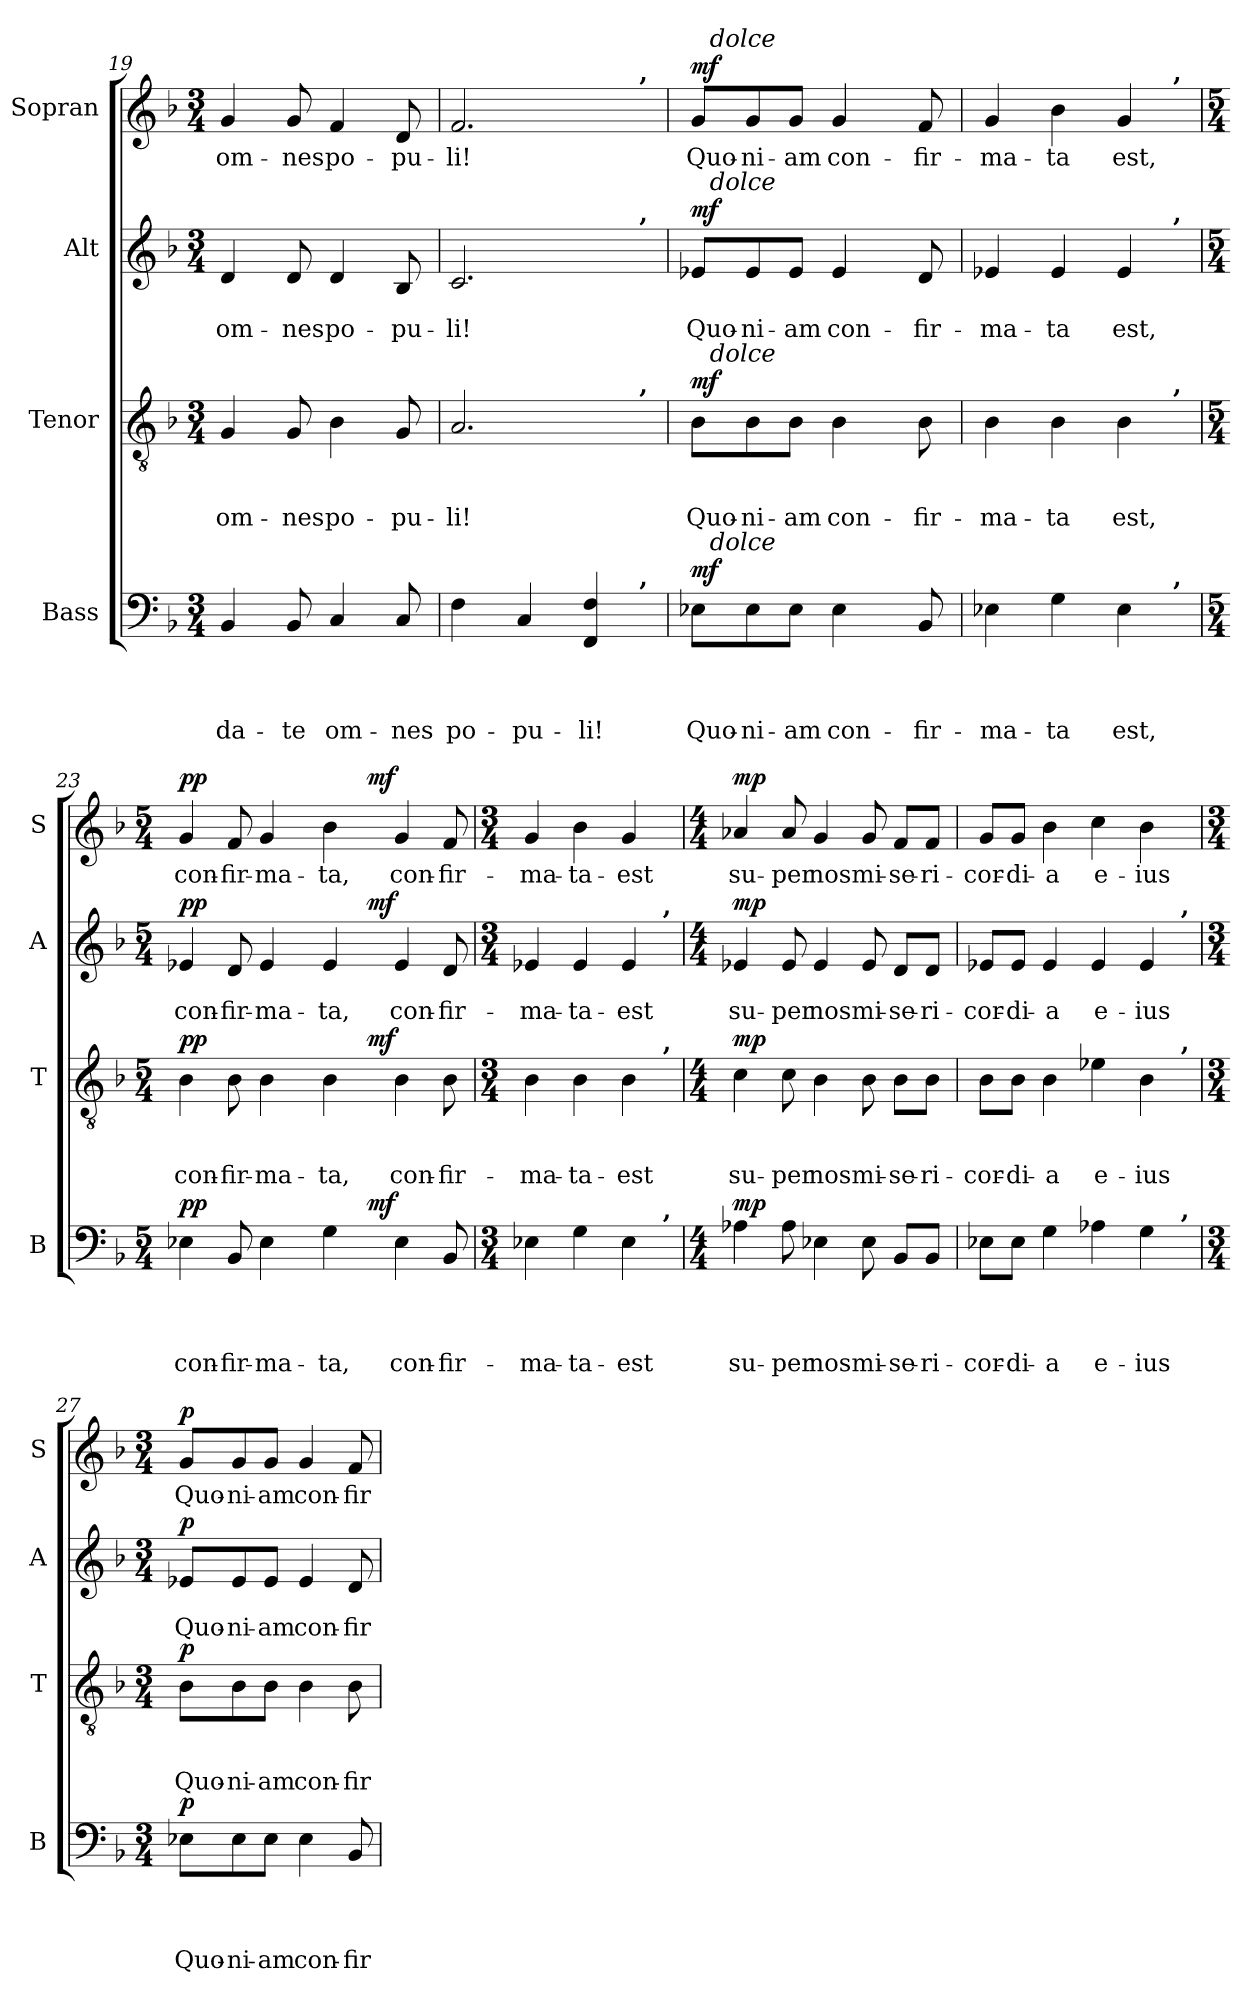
**kern	**text	**text	**text	**text	**dynam	**kern	**text	**text	**text	**dynam	**kern	**text	**text	**dynam	**kern	**text	**dynam
*part4	*part4	*part4	*part4	*part4	*part4	*part3	*part3	*part3	*part3	*part3	*part2	*part2	*part2	*part2	*part1	*part1	*part1
*staff4	*staff4	*staff4	*staff4	*staff4	*staff4	*staff3	*staff3	*staff3	*staff3	*staff3	*staff2	*staff2	*staff2	*staff2	*staff1	*staff1	*staff1
*I"Bass	*	*	*	*	*	*I"Tenor	*	*	*	*	*I"Alt	*	*	*	*I"Sopran	*	*
*I'B	*	*	*	*	*	*I'T	*	*	*	*	*I'A	*	*	*	*I'S	*	*
*clefF4	*	*	*	*	*	*clefGv2	*	*	*	*	*clefG2	*	*	*	*clefG2	*	*
*k[b-]	*	*	*	*	*	*k[b-]	*	*	*	*	*k[b-]	*	*	*	*k[b-]	*	*
*F:	*	*	*	*	*	*F:	*	*	*	*	*F:	*	*	*	*F:	*	*
*M3/4	*	*	*	*	*	*M3/4	*	*	*	*	*M3/4	*	*	*	*M3/4	*	*
=19	=19	=19	=19	=19	=19	=19	=19	=19	=19	=19	=19	=19	=19	=19	=19	=19	=19
!	!	!	!	!LO:LY:b	!	!	!	!	!LO:LY:b	!	!	!	!LO:LY:b	!	!	!LO:LY:b	!
4BB-/	.	.	.	-da-	.	4G/	.	.	om-	.	4d/	.	om-	.	4g/	om-	.
!	!	!	!	!LO:LY:b	!	!	!	!	!LO:LY:b	!	!	!	!LO:LY:b	!	!	!LO:LY:b	!
8BB-/	.	.	.	-te	.	8G/	.	.	-nes	.	8d/	.	-nes	.	8g/	-nes	.
!	!	!	!	!LO:LY:b	!	!	!	!	!LO:LY:b	!	!	!	!LO:LY:b	!	!	!LO:LY:b	!
4C/	.	.	.	om-	.	4B-\	.	.	po-	.	4d/	.	po-	.	4f/	po-	.
!	!	!	!	!LO:LY:b	!	!	!	!	!LO:LY:b	!	!	!	!LO:LY:b	!	!	!LO:LY:b	!
8C/	.	.	.	-nes	.	8G/	.	.	-pu-	.	8B-/	.	-pu-	.	8d/	-pu-	.
=20	=20	=20	=20	=20	=20	=20	=20	=20	=20	=20	=20	=20	=20	=20	=20	=20	=20
!	!	!	!	!LO:LY:b	!	!	!	!	!LO:LY:b	!	!	!	!LO:LY:b	!	!	!LO:LY:b	!
*^	*	*	*	*	*	*^	*	*	*	*	*^	*	*	*	*^	*	*
4F\	2ryy	.	.	.	po-	.	2.A/	2ryy	.	.	-li!	.	2.c/	2ryy	.	-li!	.	2.f/	2ryy	-li!	.
!	!	!	!	!	!LO:LY:b	!	!	!	!	!	!	!	!	!	!	!	!	!	!	!	!
4C/	.	.	.	.	-pu-	.	.	.	.	.	.	.	.	.	.	.	.	.	.	.	.
!	!	!	!	!	!LO:LY:b	!	!	!	!	!	!	!	!	!	!	!	!	!	!	!	!
4FF/ 4F/	8.ryy	.	.	.	-li!	.	.	8.ryy	.	.	.	.	.	8.ryy	.	.	.	.	8.ryy	.	.
!	!	!	!	!	!	!	!	!	!	!	!	!	!	!	!	!	!	!	!LO:TX:a:B:t=,	!	!
!	!	!	!	!	!	!	!	!	!	!	!	!	!	!LO:TX:a:B:t=,	!	!	!	!	!	!	!
!	!	!	!	!	!	!	!	!LO:TX:a:B:t=,	!	!	!	!	!	!	!	!	!	!	!	!	!
!	!LO:TX:a:B:t=,	!	!	!	!	!	!	!	!	!	!	!	!	!	!	!	!	!	!	!	!
.	16ryy	.	.	.	.	.	.	16ryy	.	.	.	.	.	16ryy	.	.	.	.	16ryy	.	.
!!LO:PB:g=z	!!
=21	=21	=21	=21	=21	=21	=21	=21	=21	=21	=21	=21	=21	=21	=21	=21	=21	=21	=21	=21	=21	=21
!	!	!	!	!	!LO:LY:b	!LO:DY:a	!	!	!	!	!LO:LY:b	!LO:DY:a	!	!	!	!LO:LY:b	!LO:DY:a	!	!	!LO:LY:b	!LO:DY:a
8E-X\L	32ryy	.	.	.	Quo-	mf	8B-\L	32ryy	.	.	Quo-	mf	8e-X/L	32ryy	.	Quo-	mf	8g/L	32ryy	Quo-	mf
!	!	!	!	!	!	!	!	!	!	!	!	!	!	!	!	!	!	!	!LO:TX:a:i:t=dolce	!	!
!	!	!	!	!	!	!	!	!	!	!	!	!	!	!LO:TX:a:i:t=dolce	!	!	!	!	!	!	!
!	!	!	!	!	!	!	!	!LO:TX:a:i:t=dolce	!	!	!	!	!	!	!	!	!	!	!	!	!
!	!LO:TX:a:i:t=dolce	!	!	!	!	!	!	!	!	!	!	!	!	!	!	!	!	!	!	!	!
.	2ryy	.	.	.	.	.	.	2ryy	.	.	.	.	.	2ryy	.	.	.	.	2ryy	.	.
!	!	!	!	!	!LO:LY:b	!	!	!	!	!	!LO:LY:b	!	!	!	!	!LO:LY:b	!	!	!	!LO:LY:b	!
8E-\	.	.	.	.	-ni-	.	8B-\	.	.	.	-ni-	.	8e-/	.	.	-ni-	.	8g/	.	-ni-	.
!	!	!	!	!	!LO:LY:b	!	!	!	!	!	!LO:LY:b	!	!	!	!	!LO:LY:b	!	!	!	!LO:LY:b	!
8E-\J	.	.	.	.	-am	.	8B-\J	.	.	.	-am	.	8e-/J	.	.	-am	.	8g/J	.	-am	.
!	!	!	!	!	!LO:LY:b	!	!	!	!	!	!LO:LY:b	!	!	!	!	!LO:LY:b	!	!	!	!LO:LY:b	!
4E-\	.	.	.	.	con-	.	4B-\	.	.	.	con-	.	4e-/	.	.	con-	.	4g/	.	con-	.
.	8..ryy	.	.	.	.	.	.	8..ryy	.	.	.	.	.	8..ryy	.	.	.	.	8..ryy	.	.
!	!	!	!	!	!LO:LY:b	!	!	!	!	!	!LO:LY:b	!	!	!	!	!LO:LY:b	!	!	!	!LO:LY:b	!
8BB-/	.	.	.	.	-fir-	.	8B-\	.	.	.	-fir-	.	8d/	.	.	-fir-	.	8f/	.	-fir-	.
=22	=22	=22	=22	=22	=22	=22	=22	=22	=22	=22	=22	=22	=22	=22	=22	=22	=22	=22	=22	=22	=22
!	!	!	!	!	!LO:LY:b	!	!	!	!	!	!LO:LY:b	!	!	!	!	!LO:LY:b	!	!	!	!LO:LY:b	!
4E-X\	2ryy	.	.	.	-ma-	.	4B-\	2ryy	.	.	-ma-	.	4e-X/	2ryy	.	-ma-	.	4g/	2ryy	-ma-	.
!	!	!	!	!	!LO:LY:b	!	!	!	!	!	!LO:LY:b	!	!	!	!	!LO:LY:b	!	!	!	!LO:LY:b	!
4G\	.	.	.	.	-ta	.	4B-\	.	.	.	-ta	.	4e-/	.	.	-ta	.	4b-\	.	-ta	.
!	!	!	!	!	!LO:LY:b	!	!	!	!	!	!LO:LY:b	!	!	!	!	!LO:LY:b	!	!	!	!LO:LY:b	!
4E-\	8.ryy	.	.	.	est,	.	4B-\	8.ryy	.	.	est,	.	4e-/	8.ryy	.	est,	.	4g/	8.ryy	est,	.
!	!	!	!	!	!	!	!	!	!	!	!	!	!	!	!	!	!	!	!LO:TX:a:B:t=,	!	!
!	!	!	!	!	!	!	!	!	!	!	!	!	!	!LO:TX:a:B:t=,	!	!	!	!	!	!	!
!	!	!	!	!	!	!	!	!LO:TX:a:B:t=,	!	!	!	!	!	!	!	!	!	!	!	!	!
!	!LO:TX:a:B:t=,	!	!	!	!	!	!	!	!	!	!	!	!	!	!	!	!	!	!	!	!
.	16ryy	.	.	.	.	.	.	16ryy	.	.	.	.	.	16ryy	.	.	.	.	16ryy	.	.
=23	=23	=23	=23	=23	=23	=23	=23	=23	=23	=23	=23	=23	=23	=23	=23	=23	=23	=23	=23	=23	=23
*M5/4	*	*	*	*	*	*	*M5/4	*	*	*	*	*	*M5/4	*	*	*	*	*M5/4	*	*	*
!	!	!	!	!	!LO:LY:b	!LO:DY:a	!	!	!	!	!LO:LY:b	!LO:DY:a	!	!	!	!LO:LY:b	!LO:DY:a	!	!	!LO:LY:b	!LO:DY:a
4E-X\	2ryy	.	.	.	con-	pp	4B-\	2ryy	.	.	con-	pp	4e-X/	2ryy	.	con-	pp	4g/	2ryy	con-	pp
!	!	!	!	!	!LO:LY:b	!	!	!	!	!	!LO:LY:b	!	!	!	!	!LO:LY:b	!	!	!	!LO:LY:b	!
8BB-/	.	.	.	.	-fir-	.	8B-\	.	.	.	-fir-	.	8d/	.	.	-fir-	.	8f/	.	-fir-	.
!	!	!	!	!	!LO:LY:b	!	!	!	!	!	!LO:LY:b	!	!	!	!	!LO:LY:b	!	!	!	!LO:LY:b	!
4E-\	.	.	.	.	-ma-	.	4B-\	.	.	.	-ma-	.	4e-/	.	.	-ma-	.	4g/	.	-ma-	.
.	4ryy	.	.	.	.	.	.	4ryy	.	.	.	.	.	4ryy	.	.	.	.	4ryy	.	.
!	!	!	!	!	!LO:LY:b	!	!	!	!	!	!LO:LY:b	!	!	!	!	!LO:LY:b	!	!	!	!LO:LY:b	!
4G\	.	.	.	.	-ta,	.	4B-\	.	.	.	-ta,	.	4e-/	.	.	-ta,	.	4b-\	.	-ta,	.
.	32ryy	.	.	.	.	.	.	32ryy	.	.	.	.	.	32ryy	.	.	.	.	32ryy	.	.
!	!	!	!	!	!	!LO:DY:a	!	!	!	!	!	!LO:DY:a	!	!	!	!	!LO:DY:a	!	!	!	!LO:DY:a
.	4...ryy	.	.	.	.	mf	.	4...ryy	.	.	.	mf	.	4...ryy	.	.	mf	.	4...ryy	.	mf
!	!	!	!	!	!LO:LY:b	!	!	!	!	!	!LO:LY:b	!	!	!	!	!LO:LY:b	!	!	!	!LO:LY:b	!
4E-\	.	.	.	.	con-	.	4B-\	.	.	.	con-	.	4e-/	.	.	con-	.	4g/	.	con-	.
!	!	!	!	!	!LO:LY:b	!	!	!	!	!	!LO:LY:b	!	!	!	!	!LO:LY:b	!	!	!	!LO:LY:b	!
8BB-/	.	.	.	.	-fir-	.	8B-\	.	.	.	-fir-	.	8d/	.	.	-fir-	.	8f/	.	-fir-	.
*	*	*	*	*	*	*	*	*	*	*	*	*	*	*	*	*	*	*v	*v	*	*
!!LO:PB:g=z
=24	=24	=24	=24	=24	=24	=24	=24	=24	=24	=24	=24	=24	=24	=24	=24	=24	=24	=24	=24	=24
*M3/4	*	*	*	*	*	*	*M3/4	*	*	*	*	*	*M3/4	*	*	*	*	*M3/4	*	*
*	*	*	*	*	*	*	*	*	*	*	*	*	*	*	*	*	*	*^	*	*
!	!	!	!	!	!LO:LY:b	!	!	!	!	!	!LO:LY:b	!	!	!	!	!LO:LY:b	!	!	!	!LO:LY:b	!
*	*	*	*	*	*	*	*	*	*	*	*	*	*	*	*	*	*	*v	*v	*	*
4E-X\	2ryy	.	.	.	-ma-	.	4B-\	2ryy	.	.	-ma-	.	4e-X/	2ryy	.	-ma-	.	4g/	-ma-	.
!	!	!	!	!	!LO:LY:b	!	!	!	!	!	!LO:LY:b	!	!	!	!	!LO:LY:b	!	!	!LO:LY:b	!
4G\	.	.	.	.	-ta-	.	4B-\	.	.	.	-ta-	.	4e-/	.	.	-ta-	.	4b-\	-ta-	.
!	!	!	!	!	!LO:LY:b	!	!	!	!	!	!LO:LY:b	!	!	!	!	!LO:LY:b	!	!	!LO:LY:b	!
4E-\	8.ryy	.	.	.	-est	.	4B-\	8.ryy	.	.	-est	.	4e-/	8.ryy	.	-est	.	4g/	-est	.
!	!	!	!	!	!	!	!	!	!	!	!	!	!	!LO:TX:a:B:t=,	!	!	!	!	!	!
!	!	!	!	!	!	!	!	!LO:TX:a:B:t=,	!	!	!	!	!	!	!	!	!	!	!	!
!	!LO:TX:a:B:t=,	!	!	!	!	!	!	!	!	!	!	!	!	!	!	!	!	!	!	!
.	16ryy	.	.	.	.	.	.	16ryy	.	.	.	.	.	16ryy	.	.	.	.	.	.
*v	*v	*	*	*	*	*	*	*	*	*	*	*	*v	*v	*	*	*	*	*	*
*	*	*	*	*	*	*v	*v	*	*	*	*	*	*	*	*	*	*	*
=25	=25	=25	=25	=25	=25	=25	=25	=25	=25	=25	=25	=25	=25	=25	=25	=25	=25
*M4/4	*	*	*	*	*	*M4/4	*	*	*	*	*M4/4	*	*	*	*M4/4	*	*
*^	*	*	*	*	*	*^	*	*	*	*	*^	*	*	*	*	*	*
!	!	!	!	!	!LO:LY:b	!LO:DY:a	!	!	!	!	!LO:LY:b	!LO:DY:a	!	!	!	!LO:LY:b	!LO:DY:a	!	!LO:LY:b	!LO:DY:a
*v	*v	*	*	*	*	*	*	*	*	*	*	*	*v	*v	*	*	*	*	*	*
*	*	*	*	*	*	*v	*v	*	*	*	*	*	*	*	*	*	*	*
4A-X\	.	.	.	su-	mp	4c\	.	.	su-	mp	4e-X/	.	su-	mp	4a-X/	su-	mp
!	!	!	!	!LO:LY:b	!	!	!	!	!LO:LY:b	!	!	!	!LO:LY:b	!	!	!LO:LY:b	!
8A-\	.	.	.	-per	.	8c\	.	.	-per	.	8e-/	.	-per	.	8a-/	-per	.
!	!	!	!	!LO:LY:b	!	!	!	!	!LO:LY:b	!	!	!	!LO:LY:b	!	!	!LO:LY:b	!
4E-X\	.	.	.	nos	.	4B-\	.	.	nos	.	4e-/	.	nos	.	4g/	nos	.
!	!	!	!	!LO:LY:b	!	!	!	!	!LO:LY:b	!	!	!	!LO:LY:b	!	!	!LO:LY:b	!
8E-\	.	.	.	mi-	.	8B-\	.	.	mi-	.	8e-/	.	mi-	.	8g/	mi-	.
!	!	!	!	!LO:LY:b	!	!	!	!	!LO:LY:b	!	!	!	!LO:LY:b	!	!	!LO:LY:b	!
8BB-/L	.	.	.	-se-	.	8B-\L	.	.	-se-	.	8d/L	.	-se-	.	8f/L	-se-	.
!	!	!	!	!LO:LY:b	!	!	!	!	!LO:LY:b	!	!	!	!LO:LY:b	!	!	!LO:LY:b	!
8BB-/J	.	.	.	-ri-	.	8B-\J	.	.	-ri-	.	8d/J	.	-ri-	.	8f/J	-ri-	.
=26	=26	=26	=26	=26	=26	=26	=26	=26	=26	=26	=26	=26	=26	=26	=26	=26	=26
!	!	!	!	!LO:LY:b	!	!	!	!	!LO:LY:b	!	!	!	!LO:LY:b	!	!	!LO:LY:b	!
*^	*	*	*	*	*	*^	*	*	*	*	*^	*	*	*	*	*	*
8E-X\L	2...ryy	.	.	.	-cor-	.	8B-\L	2...ryy	.	.	-cor-	.	8e-X/L	2...ryy	.	-cor-	.	8g/L	-cor-	.
!	!	!	!	!	!LO:LY:b	!	!	!	!	!	!LO:LY:b	!	!	!	!	!LO:LY:b	!	!	!LO:LY:b	!
8E-\J	.	.	.	.	-di-	.	8B-\J	.	.	.	-di-	.	8e-/J	.	.	-di-	.	8g/J	-di-	.
!	!	!	!	!	!LO:LY:b	!	!	!	!	!	!LO:LY:b	!	!	!	!	!LO:LY:b	!	!	!LO:LY:b	!
4G\	.	.	.	.	-a	.	4B-\	.	.	.	-a	.	4e-/	.	.	-a	.	4b-\	-a	.
!	!	!	!	!	!LO:LY:b	!	!	!	!	!	!LO:LY:b	!	!	!	!	!LO:LY:b	!	!	!LO:LY:b	!
4A-X\	.	.	.	.	e-	.	4e-X\	.	.	.	e-	.	4e-/	.	.	e-	.	4cc\	e-	.
!	!	!	!	!	!LO:LY:b	!	!	!	!	!	!LO:LY:b	!	!	!	!	!LO:LY:b	!	!	!LO:LY:b	!
4G\	.	.	.	.	-ius	.	4B-\	.	.	.	-ius	.	4e-/	.	.	-ius	.	4b-\	-ius	.
!	!	!	!	!	!	!	!	!	!	!	!	!	!	!LO:TX:a:B:t=,	!	!	!	!	!	!
!	!	!	!	!	!	!	!	!LO:TX:a:B:t=,	!	!	!	!	!	!	!	!	!	!	!	!
!	!LO:TX:a:B:t=,	!	!	!	!	!	!	!	!	!	!	!	!	!	!	!	!	!	!	!
.	16ryy	.	.	.	.	.	.	16ryy	.	.	.	.	.	16ryy	.	.	.	.	.	.
*v	*v	*	*	*	*	*	*	*	*	*	*	*	*v	*v	*	*	*	*	*	*
*	*	*	*	*	*	*v	*v	*	*	*	*	*	*	*	*	*	*	*
!!LO:LB:g=z
=27	=27	=27	=27	=27	=27	=27	=27	=27	=27	=27	=27	=27	=27	=27	=27	=27	=27
*M3/4	*	*	*	*	*	*M3/4	*	*	*	*	*M3/4	*	*	*	*M3/4	*	*
*^	*	*	*	*	*	*^	*	*	*	*	*^	*	*	*	*	*	*
!	!	!	!	!	!LO:LY:b	!LO:DY:a	!	!	!	!	!LO:LY:b	!LO:DY:a	!	!	!	!LO:LY:b	!LO:DY:a	!	!LO:LY:b	!LO:DY:a
*v	*v	*	*	*	*	*	*	*	*	*	*	*	*v	*v	*	*	*	*	*	*
*	*	*	*	*	*	*v	*v	*	*	*	*	*	*	*	*	*	*	*
8E-X\L	.	.	.	Quo-	p	8B-\L	.	.	Quo-	p	8e-X/L	.	Quo-	p	8g/L	Quo-	p
!	!	!	!	!LO:LY:b	!	!	!	!	!LO:LY:b	!	!	!	!LO:LY:b	!	!	!LO:LY:b	!
8E-\	.	.	.	-ni-	.	8B-\	.	.	-ni-	.	8e-/	.	-ni-	.	8g/	-ni-	.
!	!	!	!	!LO:LY:b	!	!	!	!	!LO:LY:b	!	!	!	!LO:LY:b	!	!	!LO:LY:b	!
8E-\J	.	.	.	-am	.	8B-\J	.	.	-am	.	8e-/J	.	-am	.	8g/J	-am	.
!	!	!	!	!LO:LY:b	!	!	!	!	!LO:LY:b	!	!	!	!LO:LY:b	!	!	!LO:LY:b	!
4E-\	.	.	.	con-	.	4B-\	.	.	con-	.	4e-/	.	con-	.	4g/	con-	.
!	!	!	!	!LO:LY:b	!	!	!	!	!LO:LY:b	!	!	!	!LO:LY:b	!	!	!LO:LY:b	!
8BB-/	.	.	.	-fir-	.	8B-\	.	.	-fir-	.	8d/	.	-fir-	.	8f/	-fir-	.
=	=	=	=	=	=	=	=	=	=	=	=	=	=	=	=	=	=
*-	*-	*-	*-	*-	*-	*-	*-	*-	*-	*-	*-	*-	*-	*-	*-	*-	*-
